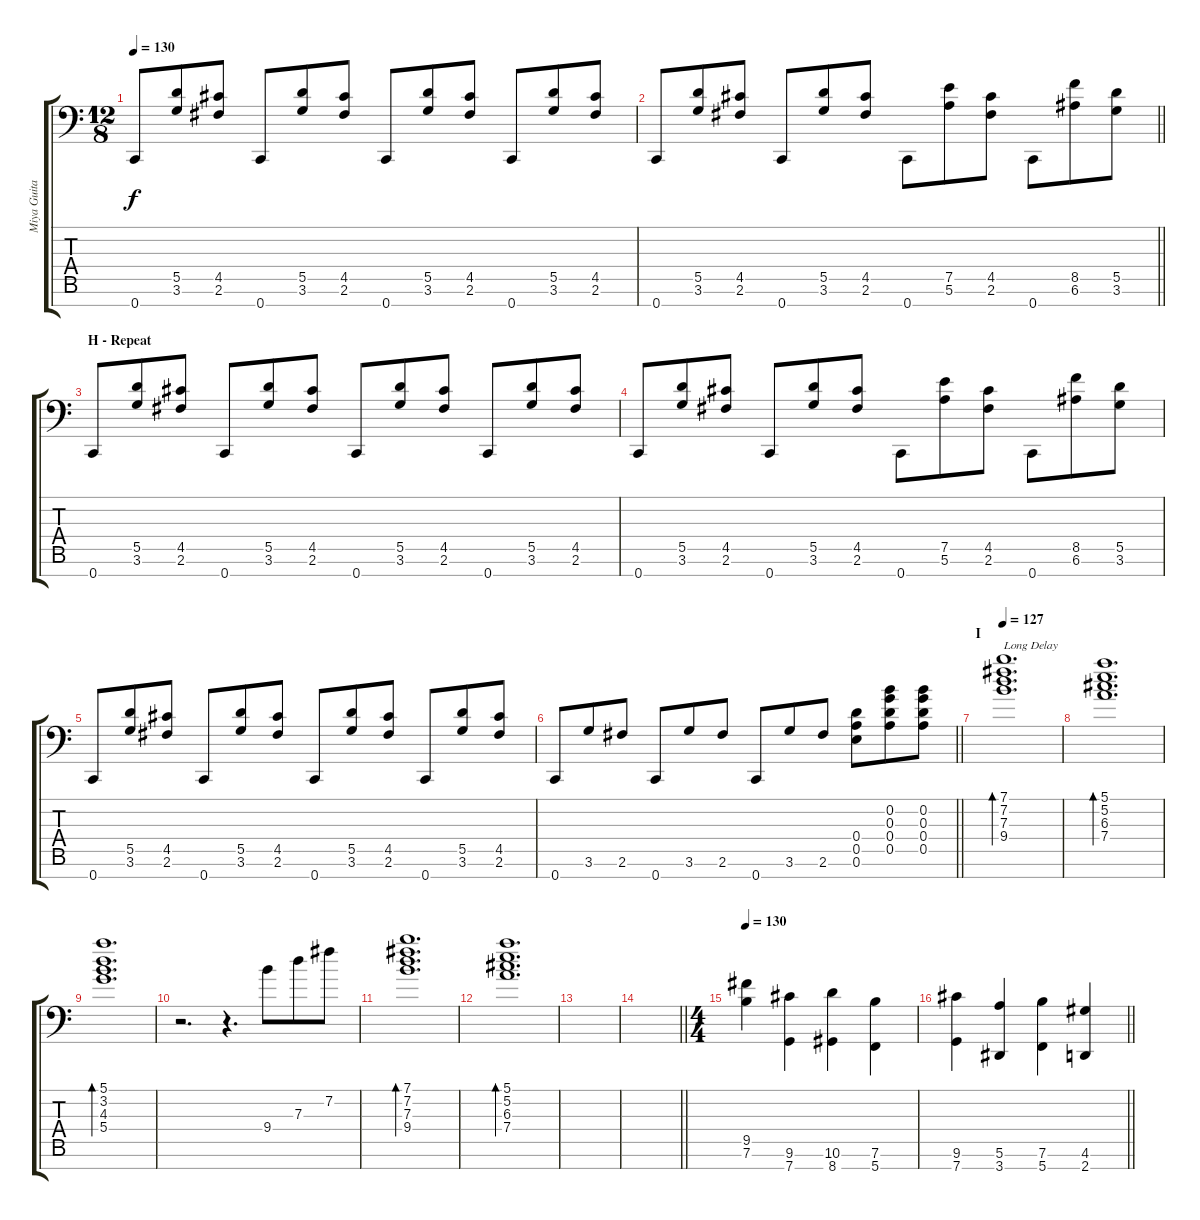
\track ("Miya Guitar II" "Miya Guita") {instrument distortionguitar}
\staff {score tabs}
\tuning (E4 B3 G3 D3 A2 E2 C-1) {hide}
\ts (12 8)
\tempo 130
\clef f4
\ks c
0.7.8{dy f} (5.5 3.6).8 (4.5 2.6).8 0.7.8 (5.5 3.6).8 (4.5 2.6).8 0.7.8 (5.5 3.6).8 (4.5 2.6).8 0.7.8 (5.5 3.6).8 (4.5 2.6).8 |
\barLineRight lightlight
0.7.8 (5.5 3.6).8 (4.5 2.6).8 0.7.8 (5.5 3.6).8 (4.5 2.6).8 0.7.8 (7.5 5.6).8 (4.5 2.6).8 0.7.8 (8.5 6.6).8 (5.5 3.6).8 |
\section ("" "H - Repeat")
0.7.8 (5.5 3.6).8 (4.5 2.6).8 0.7.8 (5.5 3.6).8 (4.5 2.6).8 0.7.8 (5.5 3.6).8 (4.5 2.6).8 0.7.8 (5.5 3.6).8 (4.5 2.6).8 |
0.7.8 (5.5 3.6).8 (4.5 2.6).8 0.7.8 (5.5 3.6).8 (4.5 2.6).8 0.7.8 (7.5 5.6).8 (4.5 2.6).8 0.7.8 (8.5 6.6).8 (5.5 3.6).8 |
0.7.8 (5.5 3.6).8 (4.5 2.6).8 0.7.8 (5.5 3.6).8 (4.5 2.6).8 0.7.8 (5.5 3.6).8 (4.5 2.6).8 0.7.8 (5.5 3.6).8 (4.5 2.6).8 |
\barLineRight lightlight
0.7.8 3.6.8 2.6.8 0.7.8 3.6.8 2.6.8 0.7.8 3.6.8 2.6.8 (0.4 0.5 0.6).8 (0.2 0.3 0.4 0.5).8 (0.2 0.3 0.4 0.5).8 |
\section ("" "I")
\tempo 127
(7.1 7.2 7.3 9.4).1{d bd 60 txt "Long Delay"} |
(5.1 5.2 6.3 7.4).1{d bd 60} |
(5.1 3.2 4.3 5.4).1{d bd 60} |
r.2{d} r.4{d} 9.4.8 7.3.8 7.2.8 |
(7.1 7.2 7.3 9.4).1{d bd 60} |
(5.1 5.2 6.3 7.4).1{d bd 60} |
|
\barLineRight lightlight
|
\ts (4 4)
\section ("" "")
\tempo 130
(9.5 7.6).4 (9.6 7.7).4 (10.6 8.7).4 (7.6 5.7).4 |
\barLineRight lightlight
(9.6 7.7).4 (5.6 3.7).4 (7.6 5.7).4 (4.6 2.7).4
